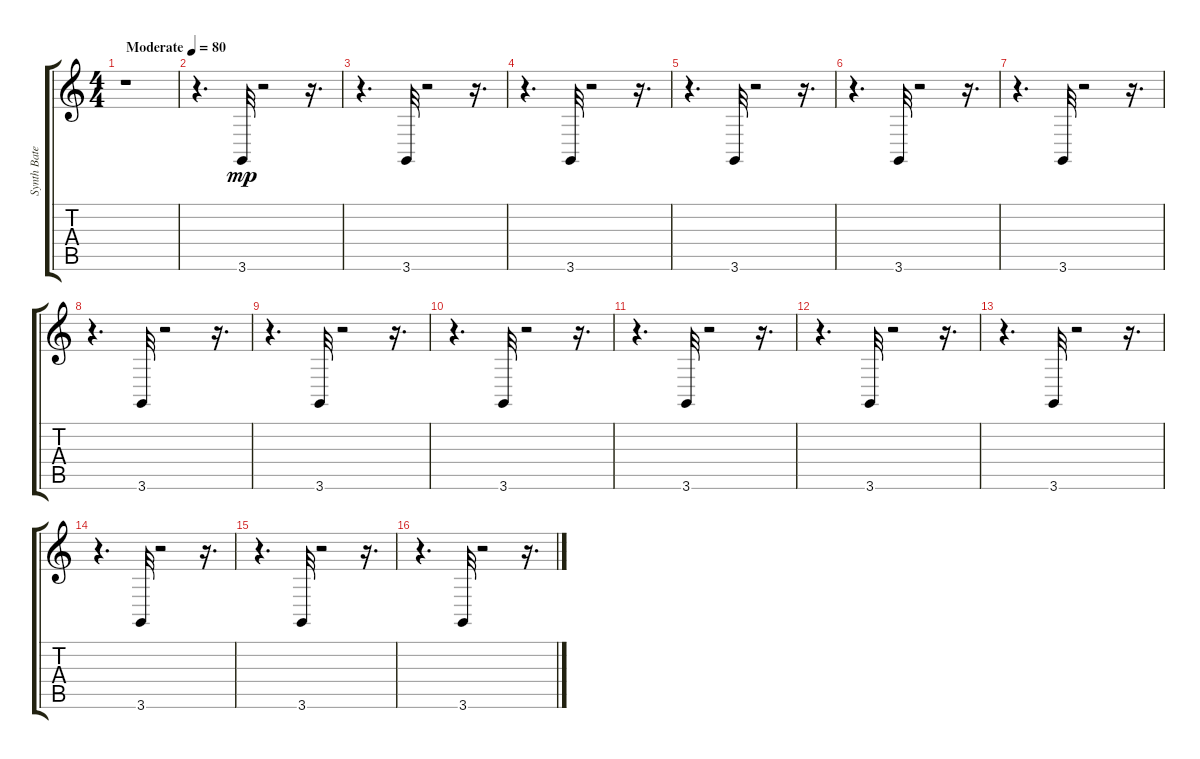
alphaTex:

\track ("Synth Bateria" "Synth Bate") {instrument synthdrum}
\staff {score tabs}
\tuning (E4 B3 G3 D3 A2 E2) {hide}
\ts (4 4)
\tempo (80 "Moderate")
\clef g2
\ks c
r.1{dy mp instrument synthdrum} |
r.4{d} 3.6.32 r.2 r.16{d} |
r.4{d} 3.6.32 r.2 r.16{d} |
r.4{d} 3.6.32 r.2 r.16{d} |
r.4{d} 3.6.32 r.2 r.16{d} |
r.4{d} 3.6.32 r.2 r.16{d} |
r.4{d} 3.6.32 r.2 r.16{d} |
r.4{d} 3.6.32 r.2 r.16{d} |
r.4{d} 3.6.32 r.2 r.16{d} |
r.4{d} 3.6.32 r.2 r.16{d} |
r.4{d} 3.6.32 r.2 r.16{d} |
r.4{d} 3.6.32 r.2 r.16{d} |
r.4{d} 3.6.32 r.2 r.16{d} |
r.4{d} 3.6.32 r.2 r.16{d} |
r.4{d} 3.6.32 r.2 r.16{d} |
r.4{d} 3.6.32 r.2 r.16{d}
